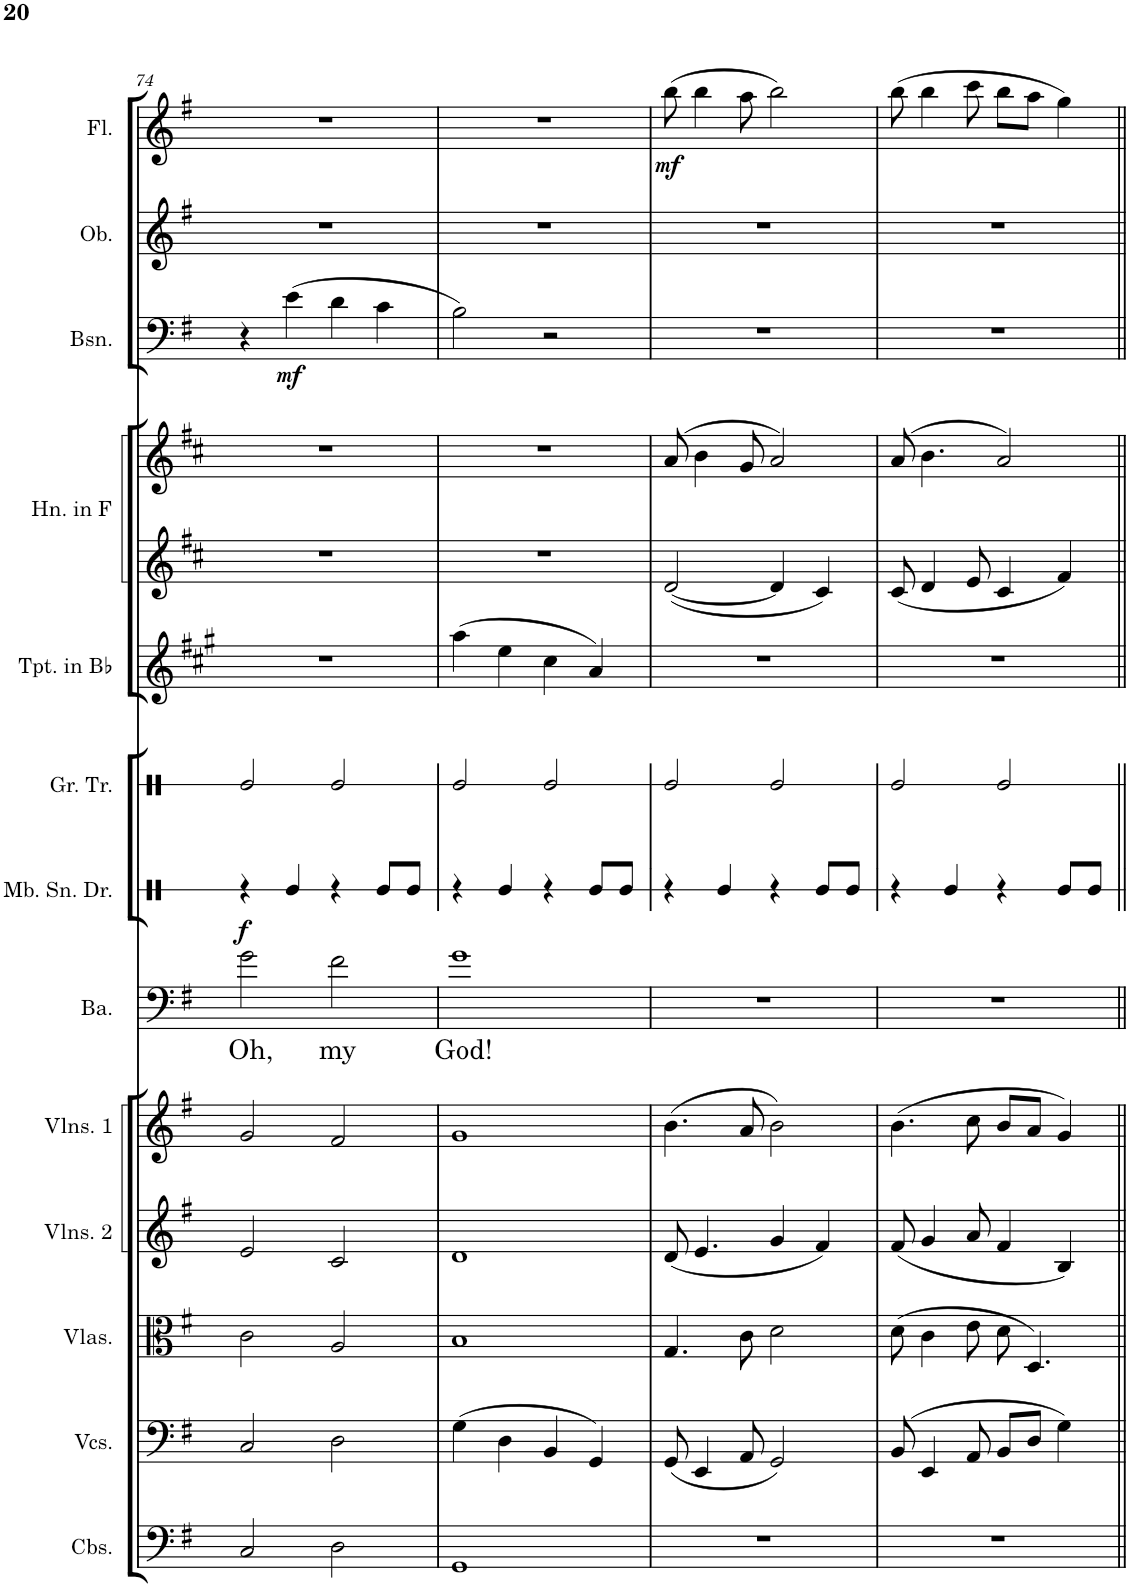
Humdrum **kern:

**kern	**kern	**kern	**kern	**kern	**kern	**text	**dynam	**kern	**kern	**kern	**kern	**kern	**kern	**dynam	**kern	**kern	**dynam
*part13	*part12	*part11	*part10	*part9	*part8	*part8	*part8	*part7	*part6	*part5	*part4	*part4	*part3	*part3	*part2	*part1	*part1
*staff14	*staff13	*staff12	*staff11	*staff10	*staff9	*staff9	*staff9	*staff8	*staff7	*staff6	*staff5	*staff4	*staff3	*staff3	*staff2	*staff1	*staff1
*I"Contrabasses	*I"Violoncellos	*I"Violas	*I"Violins 2	*I"Violins 1	*I"Bariton	*	*	*I"Snare drum	*I"Grote trom	*I"Trumpets in Bb	*I"Horns in F	*	*I"Bassoons	*	*I"Oboes	*I"Flutes	*
*I'Cbs.	*I'Vcs.	*I'Vlas.	*I'Vlns. 2	*I'Vlns. 1	*I'Ba.	*	*	*	*I'Gr. Tr.	*I'Tpt. in Bb	*I'Hn. in F	*	*I'Bsn.	*	*I'Ob.	*I'Fl.	*
!!LO:PB:g=z
*clefF4	*clefF4	*clefC3	*clefG2	*clefG2	*clefF4	*	*	*clefX	*clefX	*clefG2	*clefG2	*clefG2	*clefF4	*	*clefG2	*clefG2	*
*Trd7c12	*	*	*	*	*	*	*	*	*	*Trd1c2	*Trd4c7	*Trd4c7	*	*	*	*	*
*k[f#]	*k[f#]	*k[f#]	*k[f#]	*k[f#]	*k[f#]	*	*	*k[]	*k[]	*k[f#c#g#]	*k[f#c#]	*k[f#c#]	*k[f#]	*	*k[f#]	*k[f#]	*
*M4/4	*M4/4	*M4/4	*M4/4	*M4/4	*M4/4	*	*	*M4/4	*M4/4	*M4/4	*M4/4	*M4/4	*M4/4	*	*M4/4	*M4/4	*
=74	=74	=74	=74	=74	=74	=74	=74	=74	=74	=74	=74	=74	=74	=74	=74	=74	=74
!	!	!	!	!	!	!LO:LY:b	!LO:DY:a	!	!	!	!	!	!	!	!	!	!
2C/	2C/	2c\	2e/	2g/	2g\	Oh,	f	4r	2Re/	1r	1r	1r	4r	.	1r	1r	.
!	!	!	!	!	!	!	!	!	!	!	!	!	!	!LO:DY:b	!	!	!
.	.	.	.	.	.	.	.	4Re/	.	.	.	.	(4e\	mf	.	.	.
!	!	!	!	!	!	!LO:LY:b	!	!	!	!	!	!	!	!	!	!	!
2D\	2D\	2A/	2c/	2f#/	2f#\	my	.	4r	2Re/	.	.	.	4d\	.	.	.	.
.	.	.	.	.	.	.	.	8Re/L	.	.	.	.	4c\	.	.	.	.
.	.	.	.	.	.	.	.	8Re/J	.	.	.	.	.	.	.	.	.
=75	=75	=75	=75	=75	=75	=75	=75	=75	=75	=75	=75	=75	=75	=75	=75	=75	=75
!	!	!	!	!	!	!LO:LY:b	!	!	!	!	!	!	!	!	!	!	!
1GG	(4G\	1B	1d	1g	1g	God!	.	4r	2Re/	(4aa\	1r	1r	2B\)	.	1r	1r	.
.	4D\	.	.	.	.	.	.	4Re/	.	4ee\	.	.	.	.	.	.	.
.	4BB/	.	.	.	.	.	.	4r	2Re/	4cc#\	.	.	2r	.	.	.	.
.	4GG/)	.	.	.	.	.	.	8Re/L	.	4a/)	.	.	.	.	.	.	.
.	.	.	.	.	.	.	.	8Re/J	.	.	.	.	.	.	.	.	.
=76	=76	=76	=76	=76	=76	=76	=76	=76	=76	=76	=76	=76	=76	=76	=76	=76	=76
!	!	!	!	!	!	!	!	!	!	!	!	!	!	!	!	!	!LO:DY:b
1r	(8GG/	4.G/	(8d/	(4.b\	1r	.	.	4r	2Re/	1r	[2d/	(8a/	1r	.	1r	(8bb\	mf
.	4EE/	.	4.e/	.	.	.	.	.	.	.	.	4b\	.	.	.	4bb\	.
.	.	.	.	.	.	.	.	4Re/	.	.	.	.	.	.	.	.	.
.	8AA/	8c\	.	8a/	.	.	.	.	.	.	.	8g/	.	.	.	8aa\	.
.	2GG/)	2d\	4g/	2b\)	.	.	.	4r	2Re/	.	4d/]	2a/)	.	.	.	2bb\)	.
.	.	.	4f#/)	.	.	.	.	8Re/L	.	.	4c#/	.	.	.	.	.	.
.	.	.	.	.	.	.	.	8Re/J	.	.	.	.	.	.	.	.	.
=77	=77	=77	=77	=77	=77	=77	=77	=77	=77	=77	=77	=77	=77	=77	=77	=77	=77
1r	(8BB/	(8d\	(8f#/	(4.b\	1r	.	.	4r	2Re/	1r	8c#/	(8a/	1r	.	1r	(8bb\	.
.	4EE/	4c\	4g/	.	.	.	.	.	.	.	4d/	4.b\	.	.	.	4bb\	.
.	.	.	.	.	.	.	.	4Re/	.	.	.	.	.	.	.	.	.
.	8AA/	8e\	8a/	8cc\	.	.	.	.	.	.	8e/	.	.	.	.	8ccc\	.
.	8BB/L	8d\	4f#/	8b/L	.	.	.	4r	2Re/	.	4c#/	2a/)	.	.	.	8bb\L	.
.	8D/J	4.D/)	.	8a/J	.	.	.	.	.	.	.	.	.	.	.	8aa\J	.
.	4G\)	.	4B/)	4g/)	.	.	.	8Re/L	.	.	4f#/	.	.	.	.	4gg\)	.
.	.	.	.	.	.	.	.	8Re/J	.	.	.	.	.	.	.	.	.
=||	=||	=||	=||	=||	=||	=||	=||	=||	=||	=||	=||	=||	=||	=||	=||	=||	=||
*-	*-	*-	*-	*-	*-	*-	*-	*-	*-	*-	*-	*-	*-	*-	*-	*-	*-
